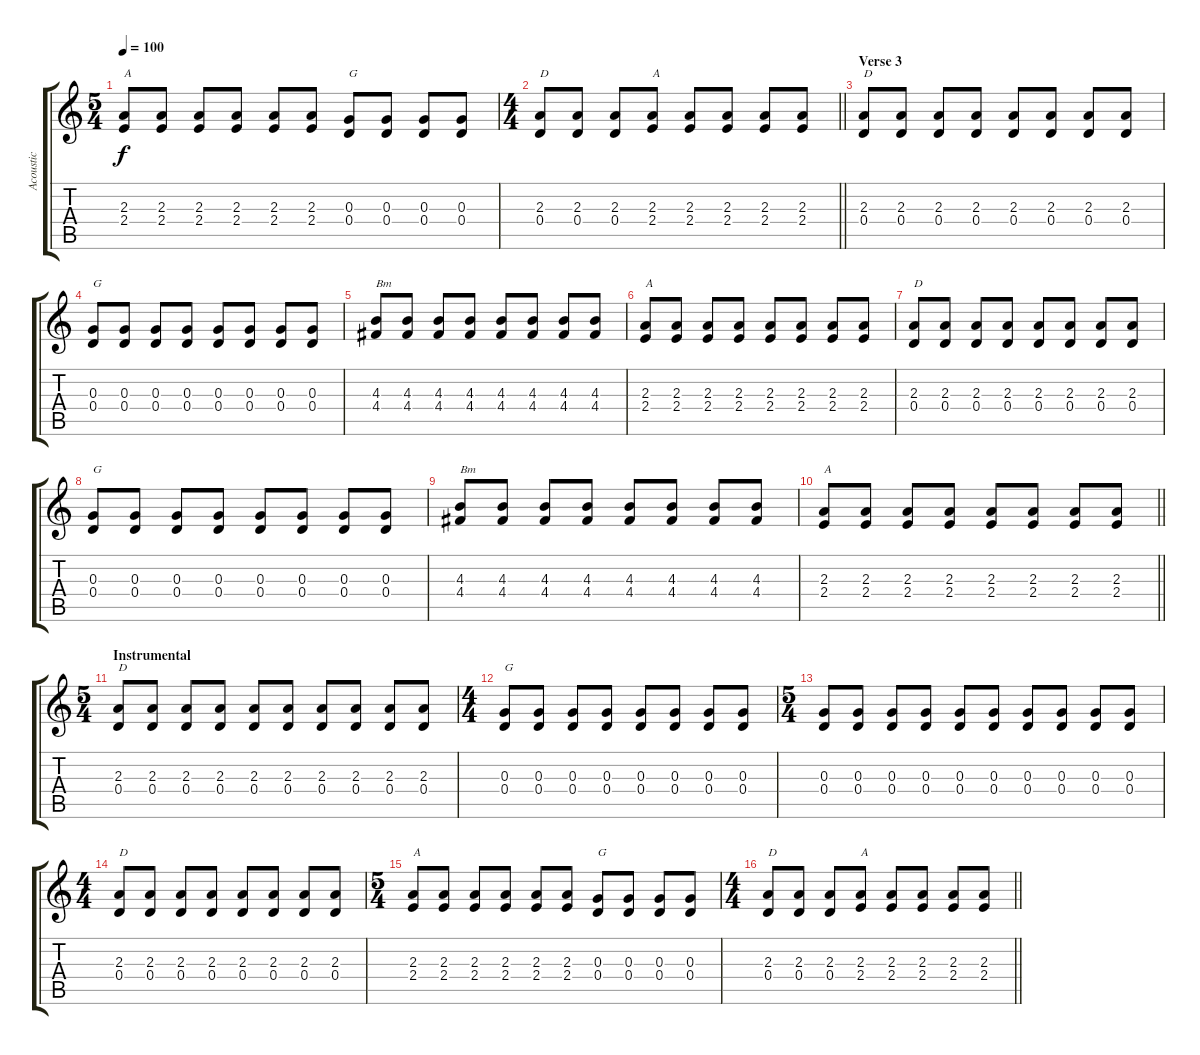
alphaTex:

\track ("Acoustic" "Acoustic") {instrument acousticguitarsteel}
\staff {score tabs}
\tuning (E4 B3 G3 D3 A2 E2) {hide}
\ts (5 4)
\tempo 100
\clef g2
\ks c
(2.3 2.4).8{txt "A" dy f} (2.3 2.4).8 (2.3 2.4).8 (2.3 2.4).8 (2.3 2.4).8 (2.3 2.4).8 (0.3 0.4).8{txt "G"} (0.3 0.4).8 (0.3 0.4).8 (0.3 0.4).8 |
\ts (4 4)
\barLineRight lightlight
(2.3 0.4).8{txt "D"} (2.3 0.4).8 (2.3 0.4).8 (2.3 2.4).8{txt "A"} (2.3 2.4).8 (2.3 2.4).8 (2.3 2.4).8 (2.3 2.4).8 |
\section ("" "Verse 3")
(2.3 0.4).8{txt "D"} (2.3 0.4).8 (2.3 0.4).8 (2.3 0.4).8 (2.3 0.4).8 (2.3 0.4).8 (2.3 0.4).8 (2.3 0.4).8 |
(0.3 0.4).8{txt "G"} (0.3 0.4).8 (0.3 0.4).8 (0.3 0.4).8 (0.3 0.4).8 (0.3 0.4).8 (0.3 0.4).8 (0.3 0.4).8 |
(4.3 4.4).8{txt "Bm"} (4.3 4.4).8 (4.3 4.4).8 (4.3 4.4).8 (4.3 4.4).8 (4.3 4.4).8 (4.3 4.4).8 (4.3 4.4).8 |
(2.3 2.4).8{txt "A"} (2.3 2.4).8 (2.3 2.4).8 (2.3 2.4).8 (2.3 2.4).8 (2.3 2.4).8 (2.3 2.4).8 (2.3 2.4).8 |
(2.3 0.4).8{txt "D"} (2.3 0.4).8 (2.3 0.4).8 (2.3 0.4).8 (2.3 0.4).8 (2.3 0.4).8 (2.3 0.4).8 (2.3 0.4).8 |
(0.3 0.4).8{txt "G"} (0.3 0.4).8 (0.3 0.4).8 (0.3 0.4).8 (0.3 0.4).8 (0.3 0.4).8 (0.3 0.4).8 (0.3 0.4).8 |
(4.3 4.4).8{txt "Bm"} (4.3 4.4).8 (4.3 4.4).8 (4.3 4.4).8 (4.3 4.4).8 (4.3 4.4).8 (4.3 4.4).8 (4.3 4.4).8 |
\barLineRight lightlight
(2.3 2.4).8{txt "A"} (2.3 2.4).8 (2.3 2.4).8 (2.3 2.4).8 (2.3 2.4).8 (2.3 2.4).8 (2.3 2.4).8 (2.3 2.4).8 |
\ts (5 4)
\section ("" "Instrumental")
(2.3 0.4).8{txt "D"} (2.3 0.4).8 (2.3 0.4).8 (2.3 0.4).8 (2.3 0.4).8 (2.3 0.4).8 (2.3 0.4).8 (2.3 0.4).8 (2.3 0.4).8 (2.3 0.4).8 |
\ts (4 4)
(0.3 0.4).8{txt "G"} (0.3 0.4).8 (0.3 0.4).8 (0.3 0.4).8 (0.3 0.4).8 (0.3 0.4).8 (0.3 0.4).8 (0.3 0.4).8 |
\ts (5 4)
(0.3 0.4).8 (0.3 0.4).8 (0.3 0.4).8 (0.3 0.4).8 (0.3 0.4).8 (0.3 0.4).8 (0.3 0.4).8 (0.3 0.4).8 (0.3 0.4).8 (0.3 0.4).8 |
\ts (4 4)
(2.3 0.4).8{txt "D"} (2.3 0.4).8 (2.3 0.4).8 (2.3 0.4).8 (2.3 0.4).8 (2.3 0.4).8 (2.3 0.4).8 (2.3 0.4).8 |
\ts (5 4)
(2.3 2.4).8{txt "A"} (2.3 2.4).8 (2.3 2.4).8 (2.3 2.4).8 (2.3 2.4).8 (2.3 2.4).8 (0.3 0.4).8{txt "G"} (0.3 0.4).8 (0.3 0.4).8 (0.3 0.4).8 |
\ts (4 4)
\barLineRight lightlight
(2.3 0.4).8{txt "D"} (2.3 0.4).8 (2.3 0.4).8 (2.3 2.4).8{txt "A"} (2.3 2.4).8 (2.3 2.4).8 (2.3 2.4).8 (2.3 2.4).8
